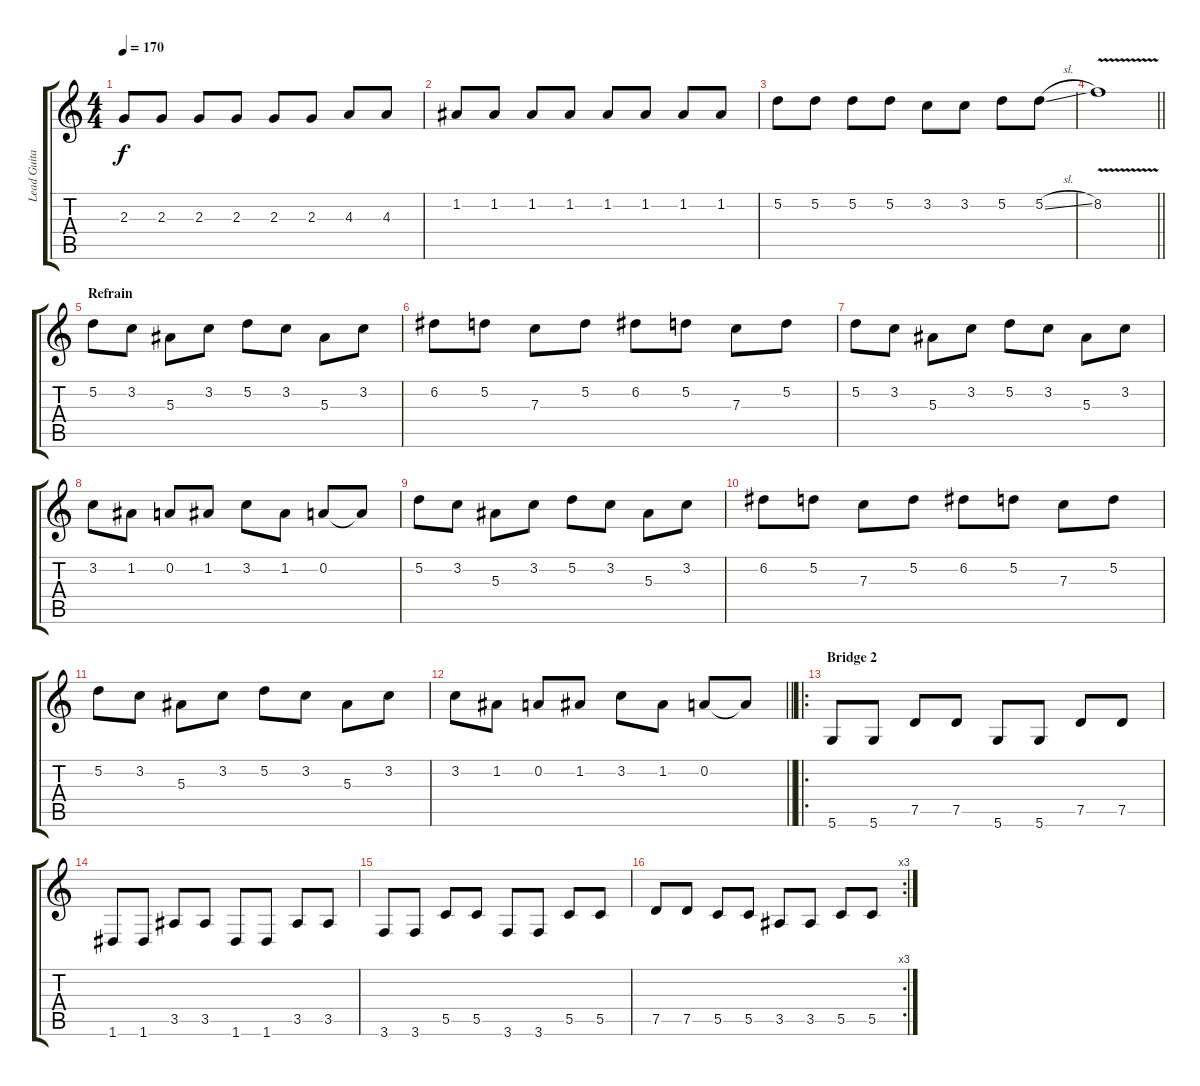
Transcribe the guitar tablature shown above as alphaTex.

\track ("Lead Guitar" "Lead Guita") {instrument distortionguitar}
\staff {score tabs}
\tuning (D4 A3 F3 C3 G2 D2) {hide}
\ts (4 4)
\tempo 170
\clef g2
\ks c
2.3.8{dy f} 2.3.8 2.3.8 2.3.8 2.3.8 2.3.8 4.3.8 4.3.8 |
1.2.8 1.2.8 1.2.8 1.2.8 1.2.8 1.2.8 1.2.8 1.2.8 |
5.2.8 5.2.8 5.2.8 5.2.8 3.2.8 3.2.8 5.2.8 5.2{sl}.8 |
\barLineRight lightlight
8.2{v}.1 |
\section ("" "Refrain")
5.2.8 3.2.8 5.3.8 3.2.8 5.2.8 3.2.8 5.3.8 3.2.8 |
6.2.8 5.2.8 7.3.8 5.2.8 6.2.8 5.2.8 7.3.8 5.2.8 |
5.2.8 3.2.8 5.3.8 3.2.8 5.2.8 3.2.8 5.3.8 3.2.8 |
3.2.8 1.2.8 0.2.8 1.2.8 3.2.8 1.2.8 0.2.8 0.2{t}.8 |
5.2.8 3.2.8 5.3.8 3.2.8 5.2.8 3.2.8 5.3.8 3.2.8 |
6.2.8 5.2.8 7.3.8 5.2.8 6.2.8 5.2.8 7.3.8 5.2.8 |
5.2.8 3.2.8 5.3.8 3.2.8 5.2.8 3.2.8 5.3.8 3.2.8 |
\barLineRight lightlight
3.2.8 1.2.8 0.2.8 1.2.8 3.2.8 1.2.8 0.2.8 0.2{t}.8 |
\ro
\section ("" "Bridge 2")
5.6.8 5.6.8 7.5.8 7.5.8 5.6.8 5.6.8 7.5.8 7.5.8 |
1.6.8 1.6.8 3.5.8 3.5.8 1.6.8 1.6.8 3.5.8 3.5.8 |
3.6.8 3.6.8 5.5.8 5.5.8 3.6.8 3.6.8 5.5.8 5.5.8 |
\rc 3
7.5.8 7.5.8 5.5.8 5.5.8 3.5.8 3.5.8 5.5.8 5.5.8
